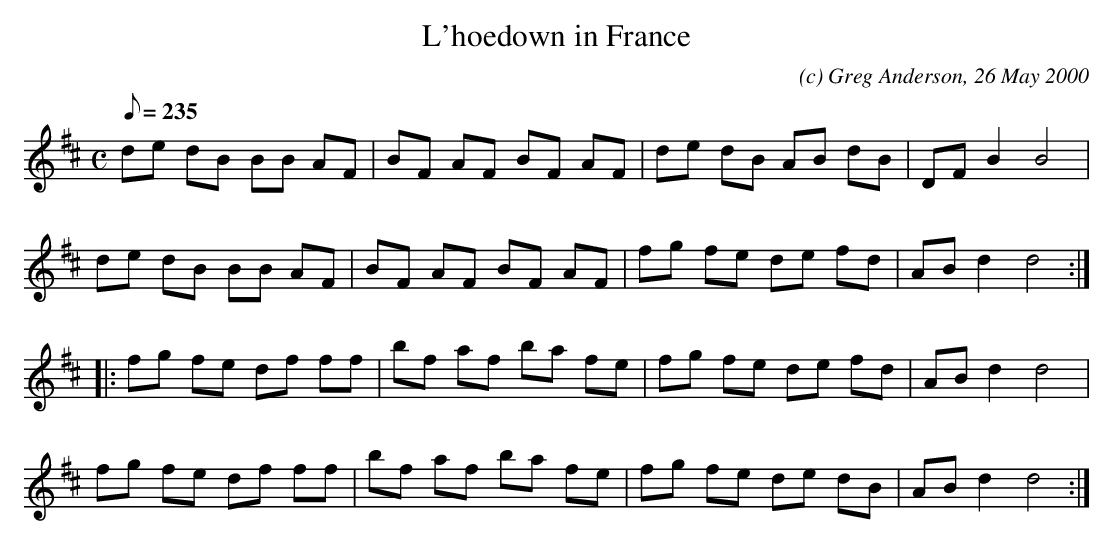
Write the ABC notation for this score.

X:1
T:L'hoedown in France
M:C
L:1/8
Q:235
C:(c) Greg Anderson, 26 May 2000
K:D
de dB BB AF|BF AF BF AF|de dB AB dB|DF B2 B4|
de dB BB AF|BF AF BF AF|fg fe de fd|AB d2 d4:|
|:fg fe df ff|bf af ba fe|fg fe de fd|AB d2 d4|
fg fe df ff|bf af ba fe|fg fe de dB|AB d2 d4:|
